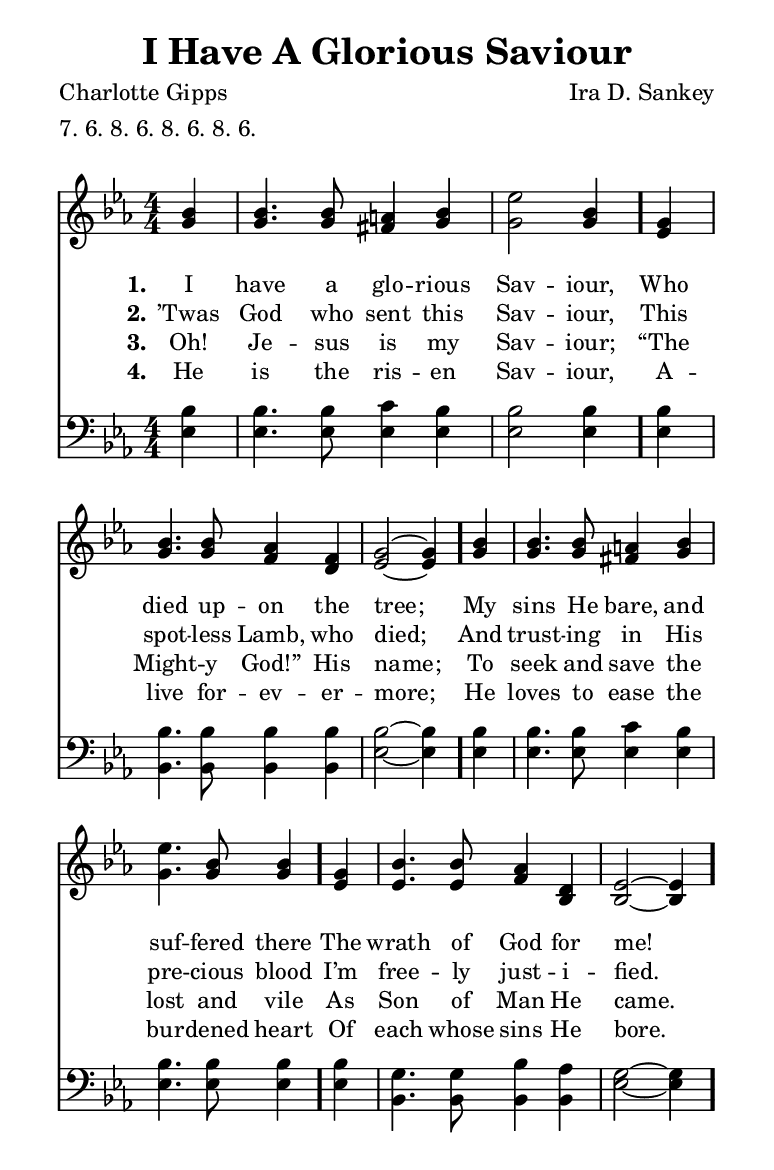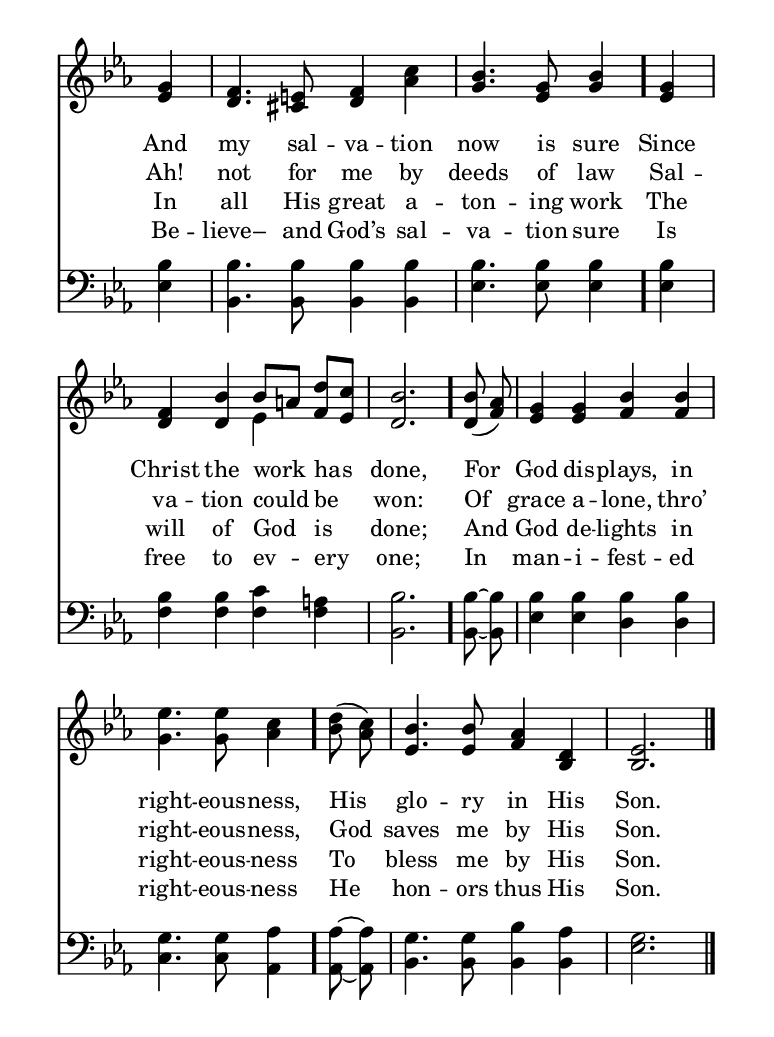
\include "common/global.ily"
\paper {
  \include "common/paper.ily"
}

\header{
  %gospel
  hymnnumber = "95"
  title = "I Have A Glorious Saviour"
  tunename = "Beneath the Cross of Jesus"
  meter = "7. 6. 8. 6. 8. 6. 8. 6."
  poet = "Charlotte Gipps"
  composer = "Ira D. Sankey"
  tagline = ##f
}

% for fermata in MIDI
ta = { \tempo 4=90 }
tb = { \tempo 4=45 }

patternAA = { c4 | c4. c8 c4 c4 | c2 c4 }
patternAB = { c4 | c4. c8 c4 c4 | c4. c8 c4 }
patternAC = { c8 c8 | c4 c4 c4 c4 | c4. c8 c4 }

patternBA = { c4 | c4. c8 c4 c4 | c2 ~ c4 }
patternBB = { c4 | c4 c4 c8[ c8] c8[ c8] | c2. }
patternBC = { c4 | c4 c4 c4      c8[ c8] | c2. }
patternBD = { c4 | c4 c4 c4      c4      | c2. }
patternBE = { c8 c8 | c4. c8 c4 c4 | c2. }

global = {
  \include "common/overrides.ily"
  \override Staff.TimeSignature.style = #'numbered % original has `c`
  \time 4/4
  \override Score.MetronomeMark.transparent = ##t % hide all fermata changes too
  \ta
  \key ees \major
  \partial 4
  \autoBeamOff
}

notesSoprano = {
\global
\relative c'' {

  \changePitch \patternAA { bes | bes bes a bes | ees bes }
  \changePitch \patternBA { g | bes bes aes f | g g }
  \changePitch \patternAB { bes | bes bes a bes | ees bes bes }
  \changePitch \patternBA { g | bes bes aes d, | ees ees }

  \changePitch \patternAB { g | f e f c' | bes g bes }
  \changePitch \patternBB { g | f bes bes a d c | bes }
  \changePitch \patternAC { bes( aes) | g g bes bes | ees ees c }
  \changePitch \patternBE { d( c) | bes bes aes d, | ees }

  \bar "|."

}
}

notesAlto = {
\global
\relative e' {

  \changePitch \patternAA { g | g g fis g | g g }
  \changePitch \patternBA { ees | g g f d | ees ees }
  \changePitch \patternAB { g | g g fis g | g g g }
  \changePitch \patternBA { ees | ees ees f bes, | bes bes }

  \changePitch \patternAB { ees | d cis d aes' | g ees g }
  \changePitch \patternBC { ees | d d ees f ees | d }
  \changePitch \patternAC { d( f) | ees ees f f | g g aes }
  \changePitch \patternBE { bes( aes) | ees ees f bes, | bes }

}
}

notesTenor = {
\global
\relative a {

  \changePitch \patternAA { bes | bes bes c bes | bes bes }
  \changePitch \patternBA { bes | bes bes bes bes | bes bes }
  \changePitch \patternAB { bes | bes bes c bes | bes bes bes }
  \changePitch \patternBA { bes | g g bes aes | g g }

  \changePitch \patternAB { bes | bes bes bes bes | bes bes bes }
  \changePitch \patternBD { bes | bes bes c a | bes }
  \changePitch \patternAC { bes ~ bes | bes bes bes bes | g g aes }
  \changePitch \patternBE { aes ~ aes | g g bes aes g }

}
}

notesBass = {
\global
\relative f {

  \changePitch \patternAA { ees | ees ees ees ees | ees ees }
  \changePitch \patternBA { ees | bes bes bes bes | ees ees }
  \changePitch \patternAB { ees | ees ees ees ees | ees ees ees }
  \changePitch \patternBA { ees | bes bes bes bes | ees ees }

  \changePitch \patternAB { ees | bes bes bes bes | ees ees ees }
  \changePitch \patternBD { ees | f f f f | bes, }
  \changePitch \patternAC { bes ~ bes | ees ees d d | c c aes }
  \changePitch \patternBE { aes ~ aes | bes bes bes bes | ees }

}
}

wordsA = \lyricmode {
\set stanza = "1."

I have a glo -- rious Sav -- iour, \bar "."
Who died up -- on the tree; \bar "." \eogbreak
My sins He bare, and suf -- fered there \bar "."
The wrath of God for me! \bar "." \eogbreak
And my sal -- va -- tion now is sure \bar "."
Since Christ the work has done, \bar "." \eogbreak
For God dis -- plays, in right -- eous -- ness, \bar "."
His glo -- ry in His Son. \bar "." \eogbreak

}

wordsB = \lyricmode {
\set stanza = "2."

’Twas God who sent this Sav -- iour,
This spot -- less Lamb, who died;
And trust -- ing in His pre -- cious blood
I’m free -- ly just -- i -- fied.
Ah! not for me by deeds of law
Sal -- va -- tion could be won:
Of grace a -- lone, thro’ right -- eous -- ness,
God saves me by His Son.

}

wordsC = \lyricmode {
\set stanza = "3."

Oh! Je -- sus is my Sav -- iour;
“The Might -- y God!” His name;
To seek and save the lost and vile
As Son of Man He came.
In all His great a -- ton -- ing work
The will of God is done;
And God de -- lights in right -- eous -- ness
To bless me by His Son.

}

wordsD = \lyricmode {
\set stanza = "4."

He is the ris -- en Sav -- iour,
A -- live for -- ev -- er -- more;
He loves to ease the bur -- dened heart
Of each whose sins He bore.
Be -- lieve– and God’s sal -- va -- tion sure
Is free to ev -- ery one;
In man -- i -- fest -- ed right -- eous -- ness
He hon -- ors thus His Son.

}

\score {
  \context ChoirStaff <<
    \context Staff = upper <<
      \set Staff.autoBeaming = ##f
      \set ChoirStaff.systemStartDelimiter = #'SystemStartBar
      \set ChoirStaff.printPartCombineTexts = ##f
      \partcombine #'(2 . 9) \notesSoprano \notesAlto
      \context NullVoice = sopranos { \voiceOne << \notesSoprano >> }
      \context NullVoice = altos { \voiceTwo << \notesAlto >> }
      \context Lyrics = one   \lyricsto sopranos \wordsA
      \context Lyrics = two   \lyricsto sopranos \wordsB
      \context Lyrics = three \lyricsto sopranos \wordsC
      \context Lyrics = four  \lyricsto sopranos \wordsD
    >>
    \context Staff = men <<
      \set Staff.autoBeaming = ##f
      \clef bass
      \set ChoirStaff.printPartCombineTexts = ##f
      \partcombine #'(2 . 9) \notesTenor \notesBass
      \context NullVoice = tenors { \voiceOne << \notesTenor >> }
      \context NullVoice = basses { \voiceTwo << \notesBass >> }
    >>
  >>
  \layout {
    \include "common/layout.ily"
  }
  \midi{
    \include "common/midi.ily"
  }
}

\version "2.19.49"  % necessary for upgrading to future LilyPond versions.

% vi:set et ts=2 sw=2 ai nocindent syntax=lilypond:
